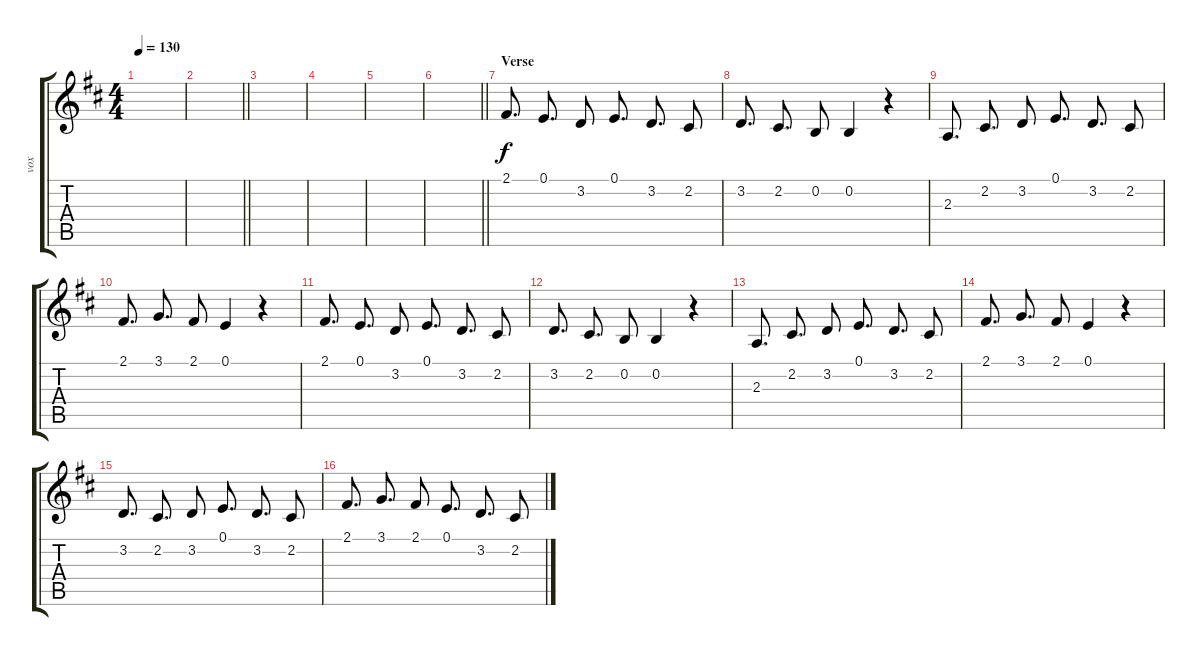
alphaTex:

\track ("vox" "vox") {instrument stringensemble1}
\staff {score tabs}
\tuning (E4 B3 G3 D3 A2 E2) {hide}
\ts (4 4)
\tempo 130
\clef g2
\ks bminor
|
\barLineRight lightlight
|
|
|
|
\barLineRight lightlight
|
\section ("" "Verse")
2.1.8{d beam split} 0.1.8{d} 3.2.8 0.1.8{d beam split} 3.2.8{d} 2.2.8 |
3.2.8{d beam split} 2.2.8{d} 0.2.8 0.2.4 r.4 |
2.3.8{d beam split} 2.2.8{d} 3.2.8 0.1.8{d beam split} 3.2.8{d} 2.2.8 |
2.1.8{d beam split} 3.1.8{d} 2.1.8 0.1.4 r.4 |
2.1.8{d beam split} 0.1.8{d} 3.2.8 0.1.8{d beam split} 3.2.8{d} 2.2.8 |
3.2.8{d beam split} 2.2.8{d} 0.2.8 0.2.4 r.4 |
2.3.8{d beam split} 2.2.8{d} 3.2.8 0.1.8{d beam split} 3.2.8{d} 2.2.8 |
2.1.8{d beam split} 3.1.8{d} 2.1.8 0.1.4 r.4 |
3.2.8{d beam split} 2.2.8{d} 3.2.8 0.1.8{d beam split} 3.2.8{d} 2.2.8 |
2.1.8{d beam split} 3.1.8{d} 2.1.8 0.1.8{d beam split} 3.2.8{d} 2.2.8
